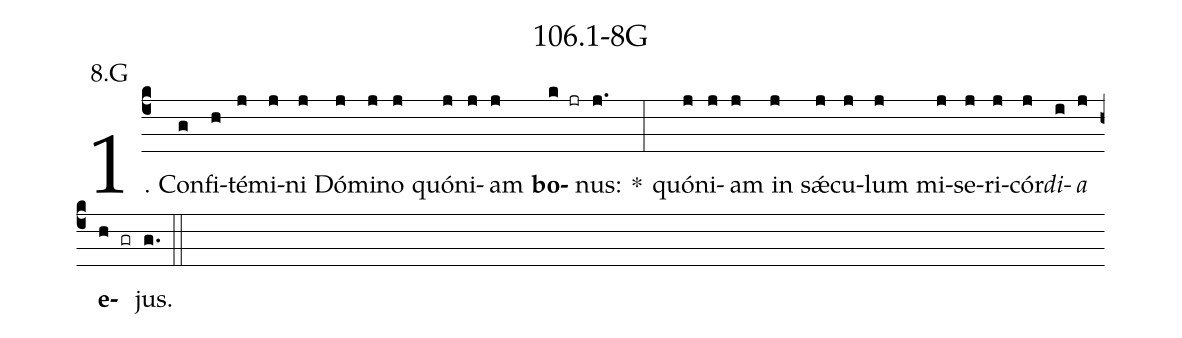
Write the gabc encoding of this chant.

name: 106.1-8G;
annotation: 8.G;
%%
(c4)1. Con(g)fi(h)té(j)mi(j)ni(j) Dó(j)mi(j)no(j) quón(j)i(j)am(j) <b>bo</b>(k jr)nus:(j.) *(:) quón(j)i(j)am(j) in(j) sǽ(j)cu(j)lum(j) mi(j)se(j)ri(j)cór(j)<i>di</i>(i)<i>a</i>(j) <b>e</b>(h gr)jus.(g.) (::)
